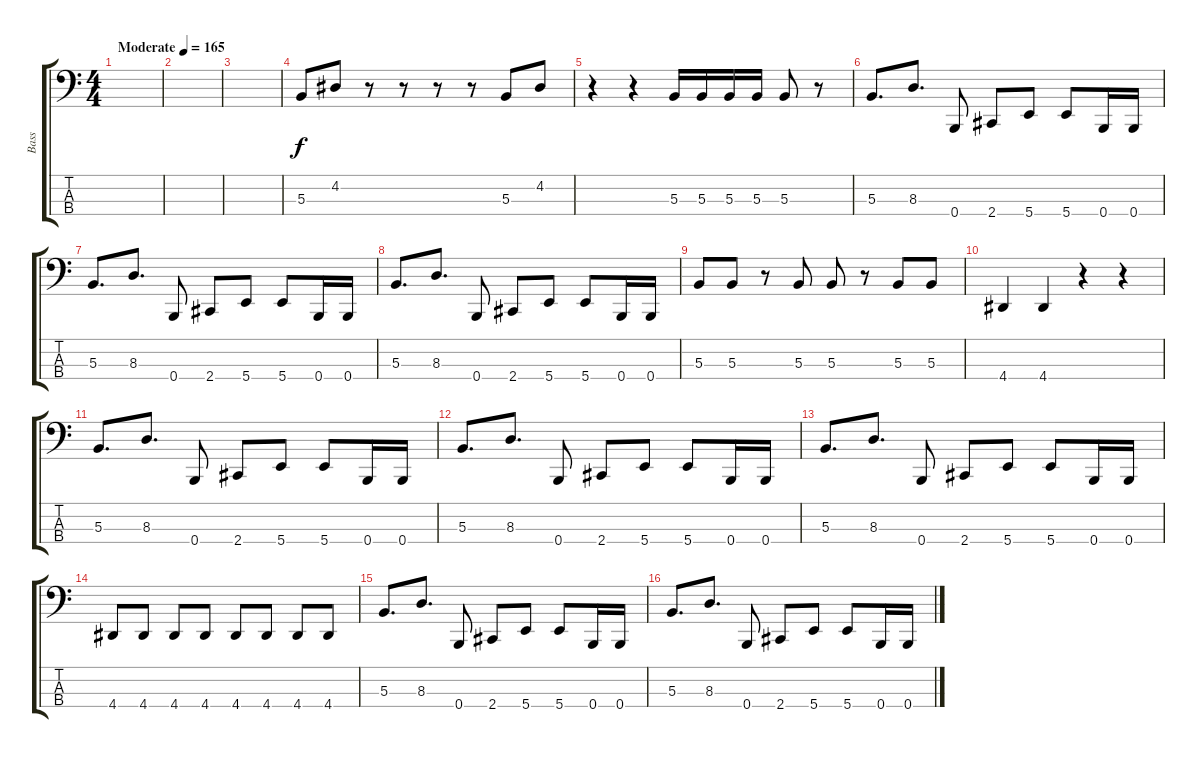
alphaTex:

\track ("Bass" "Bass") {instrument slapbass1}
\staff {score tabs}
\tuning (E2 B1 Gb1 B0) {hide}
\ts (4 4)
\tempo (165 "Moderate")
\clef f4
\ks c
|
|
|
5.3.8 4.2.8 r.8 r.8 r.8 r.8 5.3.8 4.2.8 |
r.4 r.4 5.3.16 5.3.16 5.3.16 5.3.16 5.3.8 r.8 |
5.3.8{d} 8.3.8{d} 0.4.8 2.4.8 5.4.8 5.4.8 0.4.16 0.4.16 |
5.3.8{d} 8.3.8{d} 0.4.8 2.4.8 5.4.8 5.4.8 0.4.16 0.4.16 |
5.3.8{d} 8.3.8{d} 0.4.8 2.4.8 5.4.8 5.4.8 0.4.16 0.4.16 |
5.3.8 5.3.8 r.8 5.3.8 5.3.8 r.8 5.3.8 5.3.8 |
4.4.4 4.4.4 r.4 r.4 |
5.3.8{d} 8.3.8{d} 0.4.8 2.4.8 5.4.8 5.4.8 0.4.16 0.4.16 |
5.3.8{d} 8.3.8{d} 0.4.8 2.4.8 5.4.8 5.4.8 0.4.16 0.4.16 |
5.3.8{d} 8.3.8{d} 0.4.8 2.4.8 5.4.8 5.4.8 0.4.16 0.4.16 |
4.4.8 4.4.8 4.4.8 4.4.8 4.4.8 4.4.8 4.4.8 4.4.8 |
5.3.8{d} 8.3.8{d} 0.4.8 2.4.8 5.4.8 5.4.8 0.4.16 0.4.16 |
5.3.8{d} 8.3.8{d} 0.4.8 2.4.8 5.4.8 5.4.8 0.4.16 0.4.16
